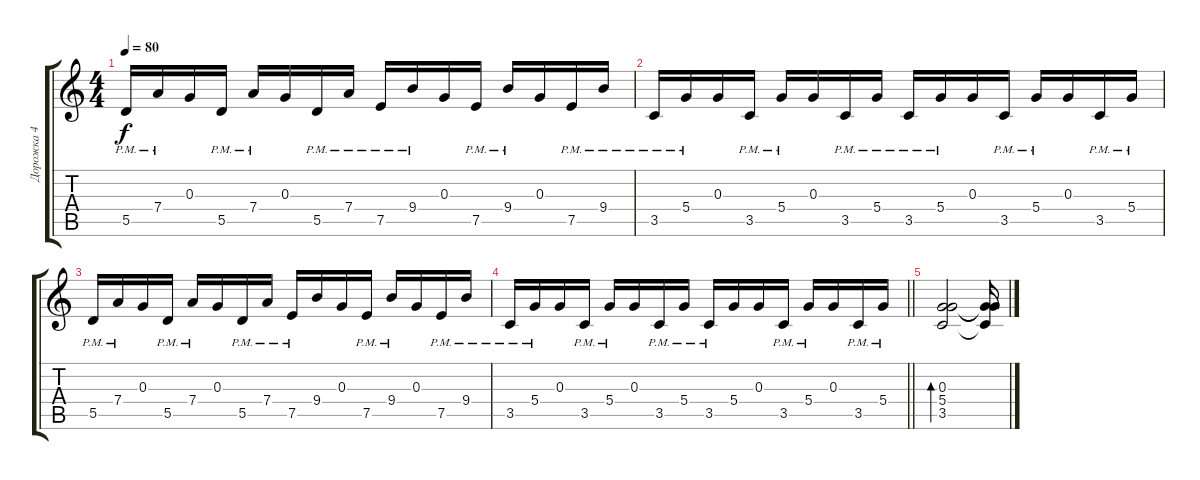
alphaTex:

\track ("Дорожка 4" "Дорожка 4") {instrument distortionguitar}
\staff {score tabs}
\tuning (E4 B3 G3 D3 A2 E2) {hide}
\ts (4 4)
\tempo 80
\clef g2
\ks c
5.5{pm}.16{dy f} 7.4{pm}.16 0.3.16 5.5{pm}.16 7.4{pm}.16 0.3.16 5.5{pm}.16 7.4{pm}.16 7.5{pm}.16 9.4{pm}.16 0.3.16 7.5{pm}.16 9.4{pm}.16 0.3.16 7.5{pm}.16 9.4{pm}.16 |
3.5{pm}.16 5.4{pm}.16 0.3.16 3.5{pm}.16 5.4{pm}.16 0.3.16 3.5{pm}.16 5.4{pm}.16 3.5{pm}.16 5.4{pm}.16 0.3.16 3.5{pm}.16 5.4{pm}.16 0.3.16 3.5{pm}.16 5.4{pm}.16 |
5.5{pm}.16 7.4{pm}.16 0.3.16 5.5{pm}.16 7.4{pm}.16 0.3.16 5.5{pm}.16 7.4{pm}.16 7.5{pm}.16 9.4.16 0.3.16 7.5{pm}.16 9.4{pm}.16 0.3.16 7.5{pm}.16 9.4{pm}.16 |
\barLineRight lightlight
3.5{pm}.16 5.4{pm}.16 0.3.16 3.5{pm}.16 5.4{pm}.16 0.3.16 3.5{pm}.16 5.4{pm}.16 3.5{pm}.16 5.4.16 0.3.16 3.5{pm}.16 5.4{pm}.16 0.3.16 3.5{pm}.16 5.4{pm}.16 |
(0.3 5.4 3.5).2{bd 240} (0.3{t} 5.4{t} 3.5{t}).16
